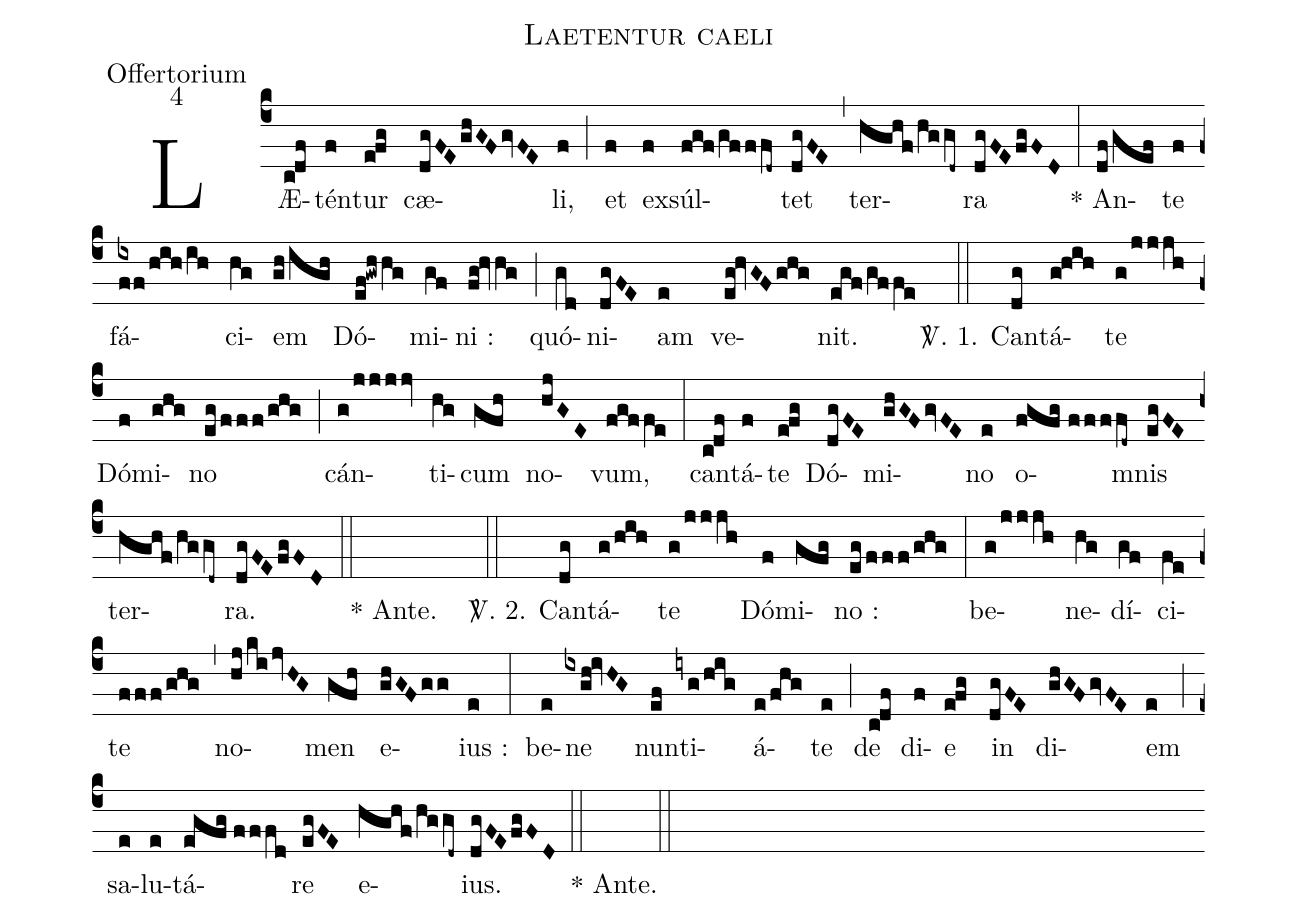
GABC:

name:Laetentur caeli;
office-part:Offertorium;
mode:4;
%%
(c4) LÆ(cdf)tén(f)tur(efg) cæ(dgFEghGFgvFE)li,(f) (;) et(f) ex(f)súl(fgf/gfffd~)tet(dgFE) (,) ter(hghf/hggd~)ra(dgFEfgFD) (:) * An(df/gef)te(f) fá(f/[-2.5]ixf/hih/ih)ci(hg)em(gh/igh) Dó(ef!gwhhg)mi(gf)ni :(fg!hvhg) (;) quó(gd)ni(dgFE)am(e) ve(eg!hvGFghg)nit.(egf/gffe) (::)
<sp>V/</sp>. 1. Can(dg)tá(g!hih)te(g/jjjh) Dó(f)mi(ghg)no(eg/fff/ghg) (;) cán(g/jjjjv)ti(hg)cum(gfh) no(hjGE)vum,(fgffe) (:) can(cdf)tá(f)te(efg) Dó(dgFE)mi(ghGFgvFE)no(e) o(fgfg//ffffd~)mnis(egFE) ter(hghf/hggd~)ra.(dgFEfgFD) (::) ()* Ante.() (::)
<sp>V/</sp>. 2. Can(dg)tá(g/hih)te(g/jjjh) Dó(f)mi(gfg)no :(eg/fff/ghg) (:) be(g/jjjh)ne(hg)dí(gf)ci(fe)te(fff/ghg) (,) no(hj/kijvHG)men(gfh) e(ghGFgg)ius :(e) (:) be(e)ne(ixgh!ivHG) nun(ef)ti(iyg/hig)á(e/fhg)te(e) (;) de(cdf) di(f)e(efg) in(dgFE) di(ghGFgvFE)em(e) (;) sa(e)lu(e)tá(egfg//fffd)re(egFE) e(hghf/hggd~)ius.(dgFEfgFD) (::) ()* Ante.() (::)
